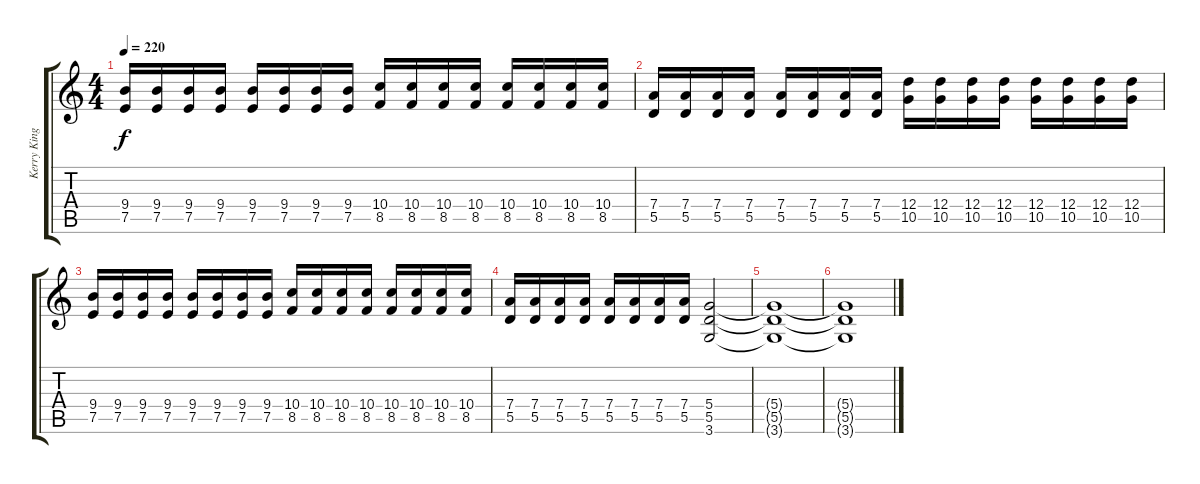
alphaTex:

\track ("Kerry King" "Kerry King") {instrument distortionguitar}
\staff {score tabs}
\tuning (E4 B3 G3 D3 A2 E2) {hide}
\ts (4 4)
\tempo 220
\clef g2
\ks c
(9.4 7.5).16{dy f} (9.4 7.5).16 (9.4 7.5).16 (9.4 7.5).16 (9.4 7.5).16 (9.4 7.5).16 (9.4 7.5).16 (9.4 7.5).16 (10.4 8.5).16 (10.4 8.5).16 (10.4 8.5).16 (10.4 8.5).16 (10.4 8.5).16 (10.4 8.5).16 (10.4 8.5).16 (10.4 8.5).16 |
(7.4 5.5).16 (7.4 5.5).16 (7.4 5.5).16 (7.4 5.5).16 (7.4 5.5).16 (7.4 5.5).16 (7.4 5.5).16 (7.4 5.5).16 (12.4 10.5).16 (12.4 10.5).16 (12.4 10.5).16 (12.4 10.5).16 (12.4 10.5).16 (12.4 10.5).16 (12.4 10.5).16 (12.4 10.5).16 |
(9.4 7.5).16 (9.4 7.5).16 (9.4 7.5).16 (9.4 7.5).16 (9.4 7.5).16 (9.4 7.5).16 (9.4 7.5).16 (9.4 7.5).16 (10.4 8.5).16 (10.4 8.5).16 (10.4 8.5).16 (10.4 8.5).16 (10.4 8.5).16 (10.4 8.5).16 (10.4 8.5).16 (10.4 8.5).16 |
(7.4 5.5).16 (7.4 5.5).16 (7.4 5.5).16 (7.4 5.5).16 (7.4 5.5).16 (7.4 5.5).16 (7.4 5.5).16 (7.4 5.5).16 (5.4 5.5 3.6).2 |
(5.4{t} 5.5{t} 3.6{t}).1 |
(5.4{t} 5.5{t} 3.6{t}).1
